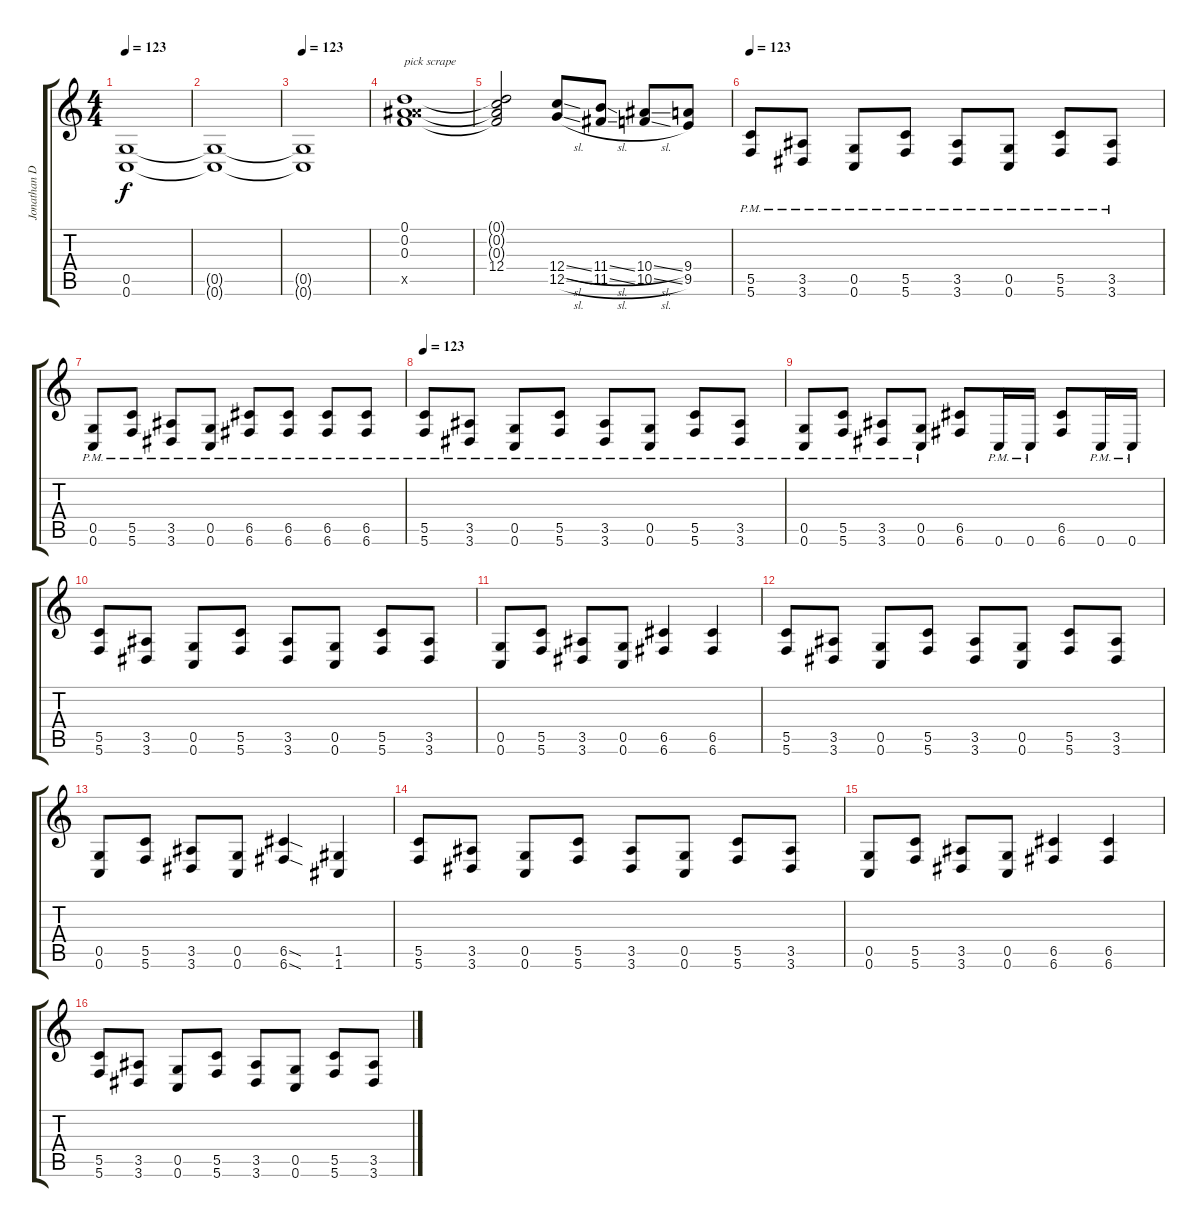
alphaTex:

\track ("Jonathan Donais" "Jonathan D") {instrument distortionguitar}
\staff {score tabs}
\tuning (D4 A3 F3 C3 G2 C2) {hide}
\ts (4 4)
\tempo 123
\clef g2
\ks c
(0.5{t} 0.6{t}).1{dy f} |
(0.5{t} 0.6{t}).1 |
\tempo 123
(0.5{t} 0.6{t}).1 |
(0.1 0.2 0.3 15.5{x}).1{txt "pick scrape"} |
(0.1{t} 0.2{t} 0.3{t} 12.4).2 (12.4{sl} 12.5{sl}).8 (11.4{sl} 11.5{sl}).8 (10.4{sl} 10.5{sl}).8 (9.4 9.5).8 |
\tempo 123
(5.5{pm} 5.6{pm}).8{instrument distortionguitar} (3.5{pm} 3.6{pm}).8 (0.5{pm} 0.6{pm}).8 (5.5{pm} 5.6{pm}).8 (3.5{pm} 3.6{pm}).8 (0.5{pm} 0.6{pm}).8 (5.5{pm} 5.6{pm}).8 (3.5{pm} 3.6{pm}).8 |
(0.5{pm} 0.6{pm}).8 (5.5{pm} 5.6{pm}).8 (3.5{pm} 3.6{pm}).8 (0.5{pm} 0.6{pm}).8 (6.5{pm} 6.6{pm}).8 (6.5{pm} 6.6{pm}).8 (6.5{pm} 6.6{pm}).8 (6.5{pm} 6.6{pm}).8 |
\tempo 123
(5.5{pm} 5.6{pm}).8 (3.5{pm} 3.6{pm}).8 (0.5{pm} 0.6{pm}).8 (5.5{pm} 5.6{pm}).8 (3.5{pm} 3.6{pm}).8 (0.5{pm} 0.6{pm}).8 (5.5{pm} 5.6{pm}).8 (3.5{pm} 3.6{pm}).8 |
(0.5{pm} 0.6{pm}).8 (5.5{pm} 5.6{pm}).8 (3.5{pm} 3.6{pm}).8 (0.5{pm} 0.6{pm}).8 (6.5 6.6).8 0.6{pm}.16 0.6{pm}.16 (6.5 6.6).8 0.6{pm}.16 0.6{pm}.16 |
(5.5 5.6).8 (3.5 3.6).8 (0.5 0.6).8 (5.5 5.6).8 (3.5 3.6).8 (0.5 0.6).8 (5.5 5.6).8 (3.5 3.6).8 |
(0.5 0.6).8 (5.5 5.6).8 (3.5 3.6).8 (0.5 0.6).8 (6.5 6.6).4 (6.5 6.6).4 |
(5.5 5.6).8 (3.5 3.6).8 (0.5 0.6).8 (5.5 5.6).8 (3.5 3.6).8 (0.5 0.6).8 (5.5 5.6).8 (3.5 3.6).8 |
(0.5 0.6).8 (5.5 5.6).8 (3.5 3.6).8 (0.5 0.6).8 (6.5{sod} 6.6{sod}).4 (1.5 1.6).4 |
(5.5 5.6).8 (3.5 3.6).8 (0.5 0.6).8 (5.5 5.6).8 (3.5 3.6).8 (0.5 0.6).8 (5.5 5.6).8 (3.5 3.6).8 |
(0.5 0.6).8 (5.5 5.6).8 (3.5 3.6).8 (0.5 0.6).8 (6.5 6.6).4 (6.5 6.6).4 |
(5.5 5.6).8 (3.5 3.6).8 (0.5 0.6).8 (5.5 5.6).8 (3.5 3.6).8 (0.5 0.6).8 (5.5 5.6).8 (3.5 3.6).8
